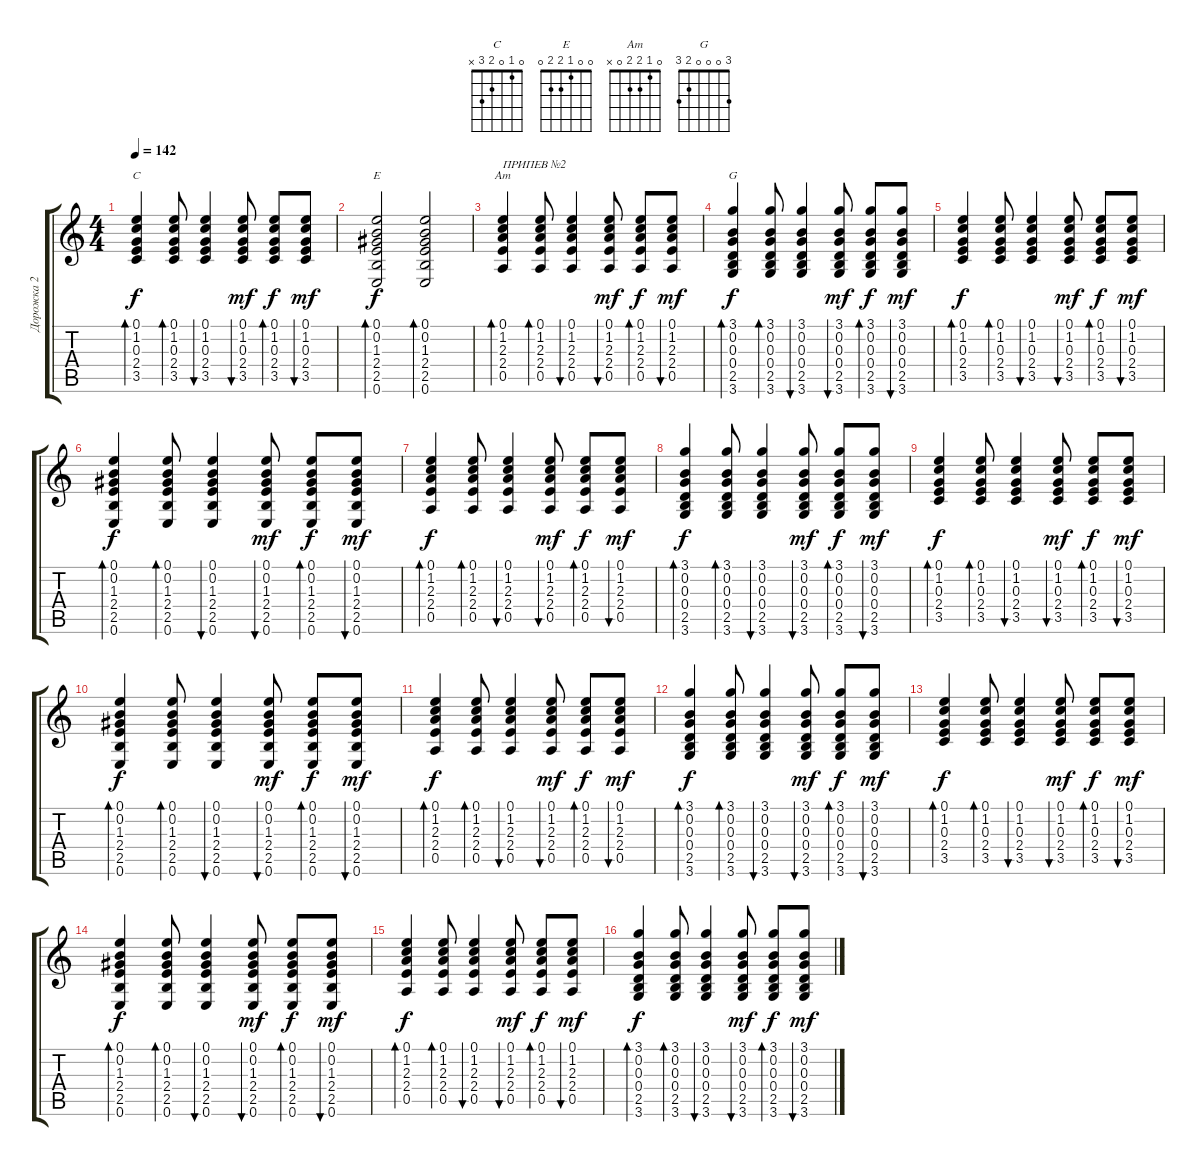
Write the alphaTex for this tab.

\track ("Дорожка 2" "Дорожка 2") {instrument acousticguitarsteel}
\staff {score tabs}
\tuning (E4 B3 G3 D3 A2 E2) {hide}
\chord ("C" 0 1 0 2 3 x)
\chord ("E" 0 0 1 2 2 0)
\chord ("Am" 0 1 2 2 0 x)
\chord ("G" 3 0 0 0 2 3)
\ts (4 4)
\tempo 142
\clef g2
\ks c
(0.1 1.2 0.3 2.4 3.5).4{bd 60 ch "C" dy f} (0.1 1.2 0.3 2.4 3.5).8{bd 60} (0.1 1.2 0.3 2.4 3.5).4{bu 60} (0.1 1.2 0.3 2.4 3.5).8{bu 60 dy mf} (0.1 1.2 0.3 2.4 3.5).8{bd 60 dy f} (0.1 1.2 0.3 2.4 3.5).8{bu 60 dy mf} |
(0.1 0.2 1.3 2.4 2.5 0.6).2{bd 60 ch "E" dy f} (0.1 0.2 1.3 2.4 2.5 0.6).2{bd 60} |
(0.1 1.2 2.3 2.4 0.5).4{bd 60 ch "Am" txt "ПРИПЕВ №2"} (0.1 1.2 2.3 2.4 0.5).8{bd 60} (0.1 1.2 2.3 2.4 0.5).4{bu 60} (0.1 1.2 2.3 2.4 0.5).8{bu 60 dy mf} (0.1 1.2 2.3 2.4 0.5).8{bd 60 dy f} (0.1 1.2 2.3 2.4 0.5).8{bu 60 dy mf} |
(3.1 0.2 0.3 0.4 2.5 3.6).4{bd 60 ch "G" dy f} (3.1 0.2 0.3 0.4 2.5 3.6).8{bd 60} (3.1 0.2 0.3 0.4 2.5 3.6).4{bu 60} (3.1 0.2 0.3 0.4 2.5 3.6).8{bu 60 dy mf} (3.1 0.2 0.3 0.4 2.5 3.6).8{bd 60 dy f} (3.1 0.2 0.3 0.4 2.5 3.6).8{bu 60 dy mf} |
(0.1 1.2 0.3 2.4 3.5).4{bd 60 dy f} (0.1 1.2 0.3 2.4 3.5).8{bd 60} (0.1 1.2 0.3 2.4 3.5).4{bu 60} (0.1 1.2 0.3 2.4 3.5).8{bu 60 dy mf} (0.1 1.2 0.3 2.4 3.5).8{bd 60 dy f} (0.1 1.2 0.3 2.4 3.5).8{bu 60 dy mf} |
(0.1 0.2 1.3 2.4 2.5 0.6).4{bd 60 dy f} (0.1 0.2 1.3 2.4 2.5 0.6).8{bd 60} (0.1 0.2 1.3 2.4 2.5 0.6).4{bu 60} (0.1 0.2 1.3 2.4 2.5 0.6).8{bu 60 dy mf} (0.1 0.2 1.3 2.4 2.5 0.6).8{bd 60 dy f} (0.1 0.2 1.3 2.4 2.5 0.6).8{bu 60 dy mf} |
(0.1 1.2 2.3 2.4 0.5).4{bd 60 dy f} (0.1 1.2 2.3 2.4 0.5).8{bd 60} (0.1 1.2 2.3 2.4 0.5).4{bu 60} (0.1 1.2 2.3 2.4 0.5).8{bu 60 dy mf} (0.1 1.2 2.3 2.4 0.5).8{bd 60 dy f} (0.1 1.2 2.3 2.4 0.5).8{bu 60 dy mf} |
(3.1 0.2 0.3 0.4 2.5 3.6).4{bd 60 dy f} (3.1 0.2 0.3 0.4 2.5 3.6).8{bd 60} (3.1 0.2 0.3 0.4 2.5 3.6).4{bu 60} (3.1 0.2 0.3 0.4 2.5 3.6).8{bu 60 dy mf} (3.1 0.2 0.3 0.4 2.5 3.6).8{bd 60 dy f} (3.1 0.2 0.3 0.4 2.5 3.6).8{bu 60 dy mf} |
(0.1 1.2 0.3 2.4 3.5).4{bd 60 dy f} (0.1 1.2 0.3 2.4 3.5).8{bd 60} (0.1 1.2 0.3 2.4 3.5).4{bu 60} (0.1 1.2 0.3 2.4 3.5).8{bu 60 dy mf} (0.1 1.2 0.3 2.4 3.5).8{bd 60 dy f} (0.1 1.2 0.3 2.4 3.5).8{bu 60 dy mf} |
(0.1 0.2 1.3 2.4 2.5 0.6).4{bd 60 dy f} (0.1 0.2 1.3 2.4 2.5 0.6).8{bd 60} (0.1 0.2 1.3 2.4 2.5 0.6).4{bu 60} (0.1 0.2 1.3 2.4 2.5 0.6).8{bu 60 dy mf} (0.1 0.2 1.3 2.4 2.5 0.6).8{bd 60 dy f} (0.1 0.2 1.3 2.4 2.5 0.6).8{bu 60 dy mf} |
(0.1 1.2 2.3 2.4 0.5).4{bd 60 dy f} (0.1 1.2 2.3 2.4 0.5).8{bd 60} (0.1 1.2 2.3 2.4 0.5).4{bu 60} (0.1 1.2 2.3 2.4 0.5).8{bu 60 dy mf} (0.1 1.2 2.3 2.4 0.5).8{bd 60 dy f} (0.1 1.2 2.3 2.4 0.5).8{bu 60 dy mf} |
(3.1 0.2 0.3 0.4 2.5 3.6).4{bd 60 dy f} (3.1 0.2 0.3 0.4 2.5 3.6).8{bd 60} (3.1 0.2 0.3 0.4 2.5 3.6).4{bu 60} (3.1 0.2 0.3 0.4 2.5 3.6).8{bu 60 dy mf} (3.1 0.2 0.3 0.4 2.5 3.6).8{bd 60 dy f} (3.1 0.2 0.3 0.4 2.5 3.6).8{bu 60 dy mf} |
(0.1 1.2 0.3 2.4 3.5).4{bd 60 dy f} (0.1 1.2 0.3 2.4 3.5).8{bd 60} (0.1 1.2 0.3 2.4 3.5).4{bu 60} (0.1 1.2 0.3 2.4 3.5).8{bu 60 dy mf} (0.1 1.2 0.3 2.4 3.5).8{bd 60 dy f} (0.1 1.2 0.3 2.4 3.5).8{bu 60 dy mf} |
(0.1 0.2 1.3 2.4 2.5 0.6).4{bd 60 dy f} (0.1 0.2 1.3 2.4 2.5 0.6).8{bd 60} (0.1 0.2 1.3 2.4 2.5 0.6).4{bu 60} (0.1 0.2 1.3 2.4 2.5 0.6).8{bu 60 dy mf} (0.1 0.2 1.3 2.4 2.5 0.6).8{bd 60 dy f} (0.1 0.2 1.3 2.4 2.5 0.6).8{bu 60 dy mf} |
(0.1 1.2 2.3 2.4 0.5).4{bd 60 dy f} (0.1 1.2 2.3 2.4 0.5).8{bd 60} (0.1 1.2 2.3 2.4 0.5).4{bu 60} (0.1 1.2 2.3 2.4 0.5).8{bu 60 dy mf} (0.1 1.2 2.3 2.4 0.5).8{bd 60 dy f} (0.1 1.2 2.3 2.4 0.5).8{bu 60 dy mf} |
(3.1 0.2 0.3 0.4 2.5 3.6).4{bd 60 dy f} (3.1 0.2 0.3 0.4 2.5 3.6).8{bd 60} (3.1 0.2 0.3 0.4 2.5 3.6).4{bu 60} (3.1 0.2 0.3 0.4 2.5 3.6).8{bu 60 dy mf} (3.1 0.2 0.3 0.4 2.5 3.6).8{bd 60 dy f} (3.1 0.2 0.3 0.4 2.5 3.6).8{bu 60 dy mf}
